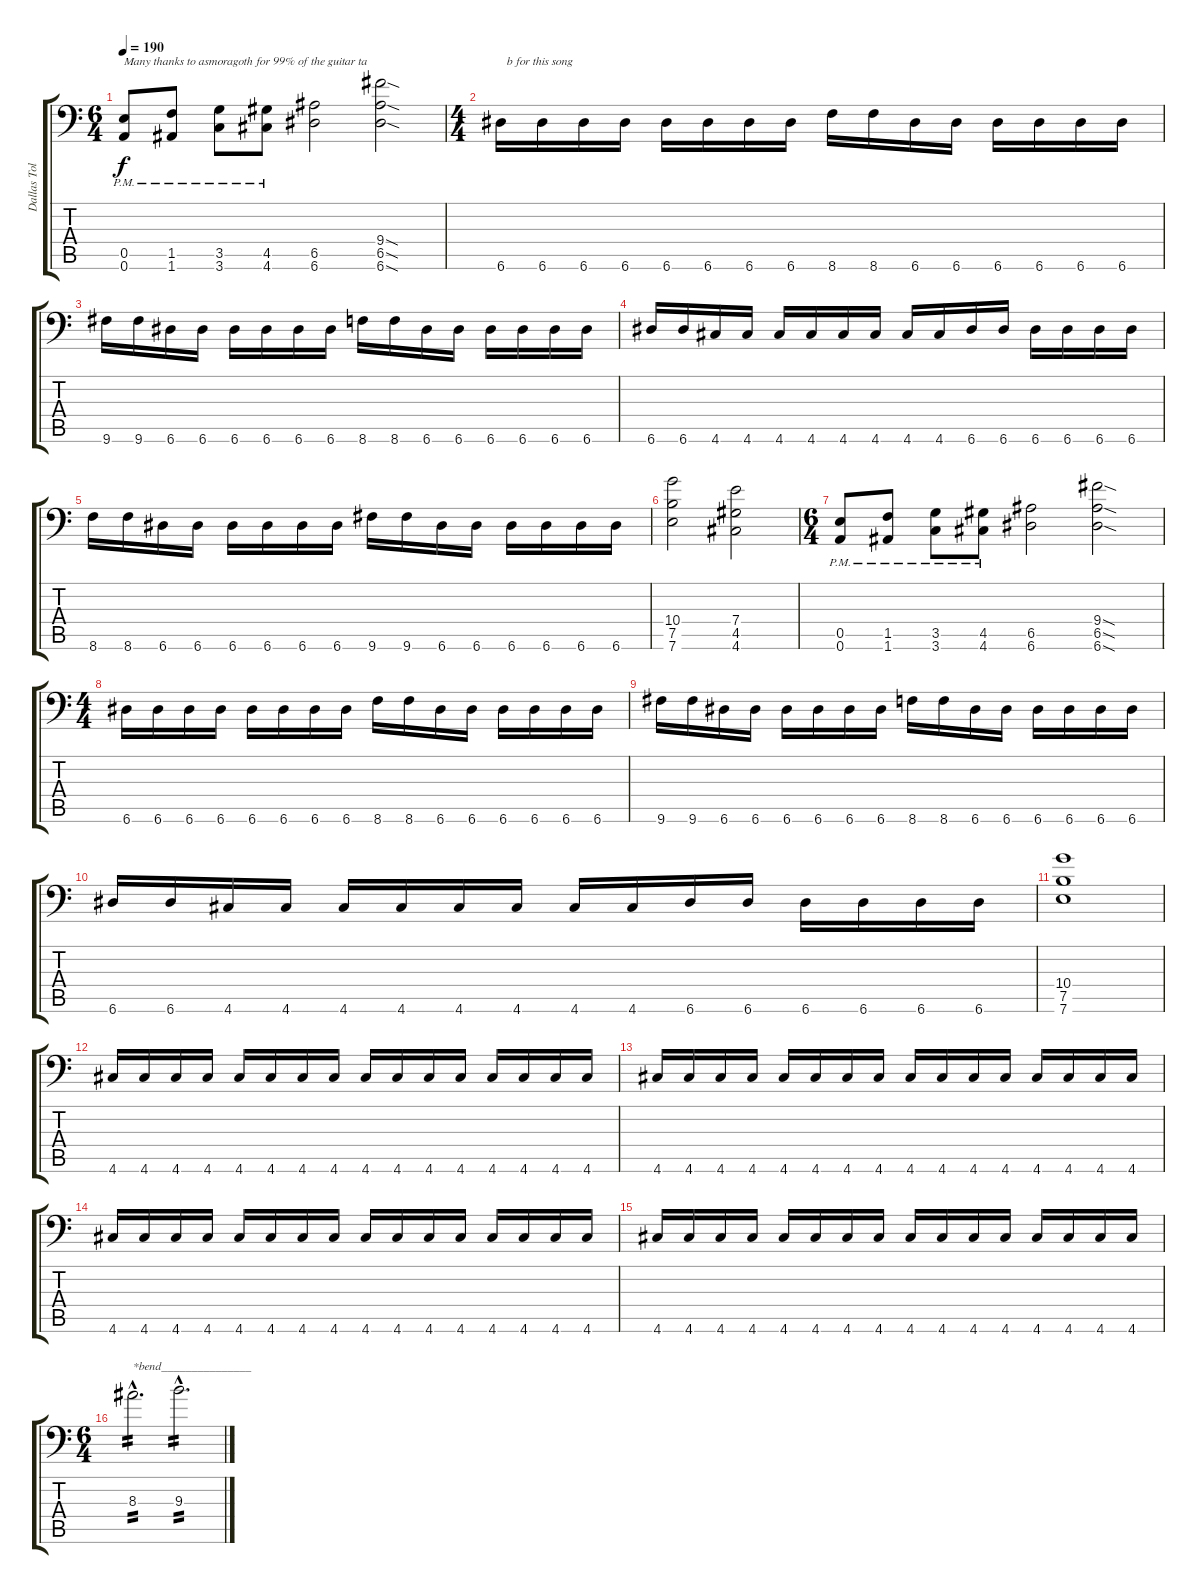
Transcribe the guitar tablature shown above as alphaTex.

\track ("Dallas Toler-Wade (Lead)" "Dallas Tol") {instrument distortionguitar}
\staff {score tabs}
\tuning (B3 Gb3 D3 A2 E2 A1) {hide}
\ts (6 4)
\tempo 190
\clef f4
\ks c
(0.5{pm} 0.6{pm}).8{txt "Many thanks to asmoragoth for 99% of the guitar ta" dy f instrument distortionguitar} (1.5{pm} 1.6{pm}).8 (3.5{pm} 3.6{pm}).8 (4.5{pm} 4.6{pm}).8 (6.5 6.6).2 (9.4{sod} 6.5{sod} 6.6{sod}).2 |
\ts (4 4)
6.6.16{txt "  b for this song"} 6.6.16 6.6.16 6.6.16 6.6.16 6.6.16 6.6.16 6.6.16 8.6.16 8.6.16 6.6.16 6.6.16 6.6.16 6.6.16 6.6.16 6.6.16 |
9.6.16 9.6.16 6.6.16 6.6.16 6.6.16 6.6.16 6.6.16 6.6.16 8.6.16 8.6.16 6.6.16 6.6.16 6.6.16 6.6.16 6.6.16 6.6.16 |
6.6.16 6.6.16 4.6.16 4.6.16 4.6.16 4.6.16 4.6.16 4.6.16 4.6.16 4.6.16 6.6.16 6.6.16 6.6.16 6.6.16 6.6.16 6.6.16 |
8.6.16 8.6.16 6.6.16 6.6.16 6.6.16 6.6.16 6.6.16 6.6.16 9.6.16 9.6.16 6.6.16 6.6.16 6.6.16 6.6.16 6.6.16 6.6.16 |
(10.4 7.5 7.6).2 (7.4 4.5 4.6).2 |
\ts (6 4)
(0.5{pm} 0.6{pm}).8 (1.5{pm} 1.6{pm}).8 (3.5{pm} 3.6{pm}).8 (4.5{pm} 4.6{pm}).8 (6.5 6.6).2 (9.4{sod} 6.5{sod} 6.6{sod}).2 |
\ts (4 4)
6.6.16 6.6.16 6.6.16 6.6.16 6.6.16 6.6.16 6.6.16 6.6.16 8.6.16 8.6.16 6.6.16 6.6.16 6.6.16 6.6.16 6.6.16 6.6.16 |
9.6.16 9.6.16 6.6.16 6.6.16 6.6.16 6.6.16 6.6.16 6.6.16 8.6.16 8.6.16 6.6.16 6.6.16 6.6.16 6.6.16 6.6.16 6.6.16 |
6.6.16 6.6.16 4.6.16 4.6.16 4.6.16 4.6.16 4.6.16 4.6.16 4.6.16 4.6.16 6.6.16 6.6.16 6.6.16 6.6.16 6.6.16 6.6.16 |
(10.4 7.5 7.6).1 |
4.6.16 4.6.16 4.6.16 4.6.16 4.6.16 4.6.16 4.6.16 4.6.16 4.6.16 4.6.16 4.6.16 4.6.16 4.6.16 4.6.16 4.6.16 4.6.16 |
4.6.16 4.6.16 4.6.16 4.6.16 4.6.16 4.6.16 4.6.16 4.6.16 4.6.16 4.6.16 4.6.16 4.6.16 4.6.16 4.6.16 4.6.16 4.6.16 |
4.6.16 4.6.16 4.6.16 4.6.16 4.6.16 4.6.16 4.6.16 4.6.16 4.6.16 4.6.16 4.6.16 4.6.16 4.6.16 4.6.16 4.6.16 4.6.16 |
4.6.16 4.6.16 4.6.16 4.6.16 4.6.16 4.6.16 4.6.16 4.6.16 4.6.16 4.6.16 4.6.16 4.6.16 4.6.16 4.6.16 4.6.16 4.6.16 |
\ts (6 4)
8.3{hac}.2{d txt "*bend_______________" tp 2} 9.3{hac}.2{d tp 2}
